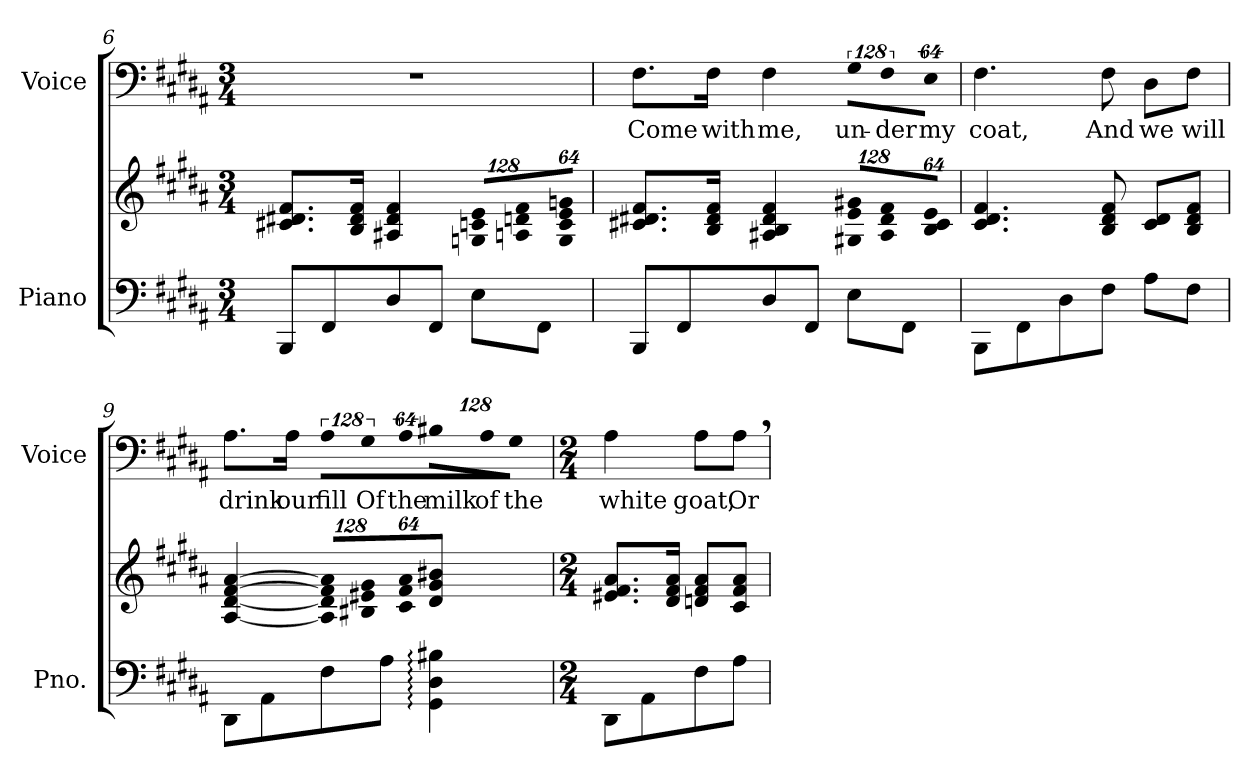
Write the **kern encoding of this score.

**kern	**kern	**kern	**text
*part2	*part2	*part1	*part1
*staff3	*staff2	*staff1	*staff1
*I"Piano	*	*I"Voice	*
*I'Pno.	*	*I'Voice	*
*clefF4	*clefG2	*clefF4	*
*k[f#c#g#d#a#]	*k[f#c#g#d#a#]	*k[f#c#g#d#a#]	*
*B:	*B:	*B:	*
*M3/4	*M3/4	*M3/4	*
=6	=6	=6	=6
!	!	!LO:N:vis=1	!
8BBBi/L	8.c#Xi/ 8.d#Xi 8.f#iL	2.r	.
8FF#i/	.	.	.
.	16Bi/ 16d#i 16f#iJk	.	.
8D#i/	4A#Xi/ 4d#i 4f#i	.	.
8FF#i/J	.	.	.
*	*Xbrackettup	*	*
!	!LO:N:vis=8	!	!
8Ei\L	1024%85Gni/ 1024%85cni 1024%85eiL	.	.
!	!LO:N:vis=8	!	!
.	1024%85Ani/ 1024%85dni 1024%85f#i	.	.
8FF#i\J	.	.	.
!	!LO:N:vis=8	!	!
.	512%43Gi/ 512%43ci 512%43ei 512%43gniJ	.	.
!!LO:PB:g=z
=7	=7	=7	=7
!	!	!	!LO:LY:b:color=#000000
8BBBi/L	8.c#Xi/ 8.d#Xi 8.f#iL	8.F#i\L	Come
8FF#i/	.	.	.
!	!	!	!LO:LY:b:color=#000000
.	16Bi/ 16d#i 16f#iJk	16F#i\Jk	with
!	!	!	!LO:LY:b:color=#000000
8D#i/	4A#Xi/ 4Bi 4d#i 4f#i	4F#i\	me,
8FF#i/J	.	.	.
!	!LO:N:vis=8	!LO:N:vis=8	!
!	!	!	!LO:LY:b:color=#000000
8Ei\L	1024%85G#Xi/ 1024%85ei 1024%85g#XiL	1024%85G#i\L	un-
!	!LO:N:vis=8	!LO:N:vis=8	!
!	!	!	!LO:LY:b:color=#000000
.	1024%85A#i/ 1024%85d#i 1024%85f#i	1024%85F#i\	-der
8FF#i\J	.	.	.
!	!LO:N:vis=8	!LO:N:vis=8	!
!	!	!	!LO:LY:b:color=#000000
.	512%43Bi/ 512%43c#i 512%43eiJ	512%43Ei\J	my
=8	=8	=8	=8
!	!	!	!LO:LY:b:color=#000000
8BBBi\L	4.c#i/ 4.d#i 4.f#i	4.F#i\	coat,
8FF#i\	.	.	.
8D#i\	.	.	.
!	!	!	!LO:LY:b:color=#000000
8F#i\J	8Bi/ 8d#i 8f#i	8F#i\	And
!	!	!	!LO:LY:b:color=#000000
8A#i\L	8c#i/ 8d#iL	8D#i\L	we
!	!	!	!LO:LY:b:color=#000000
8F#i\J	8Bi/ 8d#i 8f#iJ	8F#i\J	will
!!LO:LB:g=z
=9	=9	=9	=9
!	!	!	!LO:LY:b:color=#000000
8DD#i\L	[<4A#i/ [<4d#i [>4f#i [>4a#i	8.A#i\L	drink
8AA#i\	.	.	.
!	!	!	!LO:LY:b:color=#000000
.	.	16A#i\Jk	our
!	!LO:N:vis=8	!LO:N:vis=8	!
!	!	!	!LO:LY:b:color=#000000
8F#i\	1024%85A#i/] 1024%85d#i] 1024%85f#i] 1024%85a#i]L	1024%85A#i\L	fill
!	!LO:N:vis=8	!LO:N:vis=8	!
!	!	!	!LO:LY:b:color=#000000
.	1024%85B#Xi/ 1024%85e#Xi 1024%85g#i	1024%85G#i\	Of
8A#i\J	.	.	.
!	!LO:N:vis=8	!LO:N:vis=8	!
!	!	!	!LO:LY:b:color=#000000
.	512%43c#i/ 512%43f#i 512%43a#iJ	512%43A#i\J	the
!	!	!LO:N:vis=8	!
!	!	!	!LO:LY:b:color=#000000
4GG#i\: 4D#i: 4B#Xi:	4d#i/ 4g#i 4b#Xi	1024%85B#Xi\L	milk
!	!	!LO:N:vis=8	!
!	!	!	!LO:LY:b:color=#000000
.	.	1024%85A#i\	of
!	!	!LO:N:vis=8	!
!	!	!	!LO:LY:b:color=#000000
.	.	512%43G#i\J	the
=10	=10	=10	=10
*M2/4	*M2/4	*M2/4	*
!	!	!	!LO:LY:b:color=#000000
8DD#i\L	8.e#Xi/ 8.f#i 8.a#iL	4A#i\	white
8AA#i\	.	.	.
.	16d#i/ 16f#i 16a#iJk	.	.
!	!	!	!LO:LY:b:color=#000000
8F#i\	8dni/ 8f#i 8a#iL	8A#i\L	goat,
!	!	!	!LO:LY:b:color=#000000
8A#i\J	8c#i/ 8f#i 8a#iJ	8A#,i\J	Or
=	=	=	=
*-	*-	*-	*-
